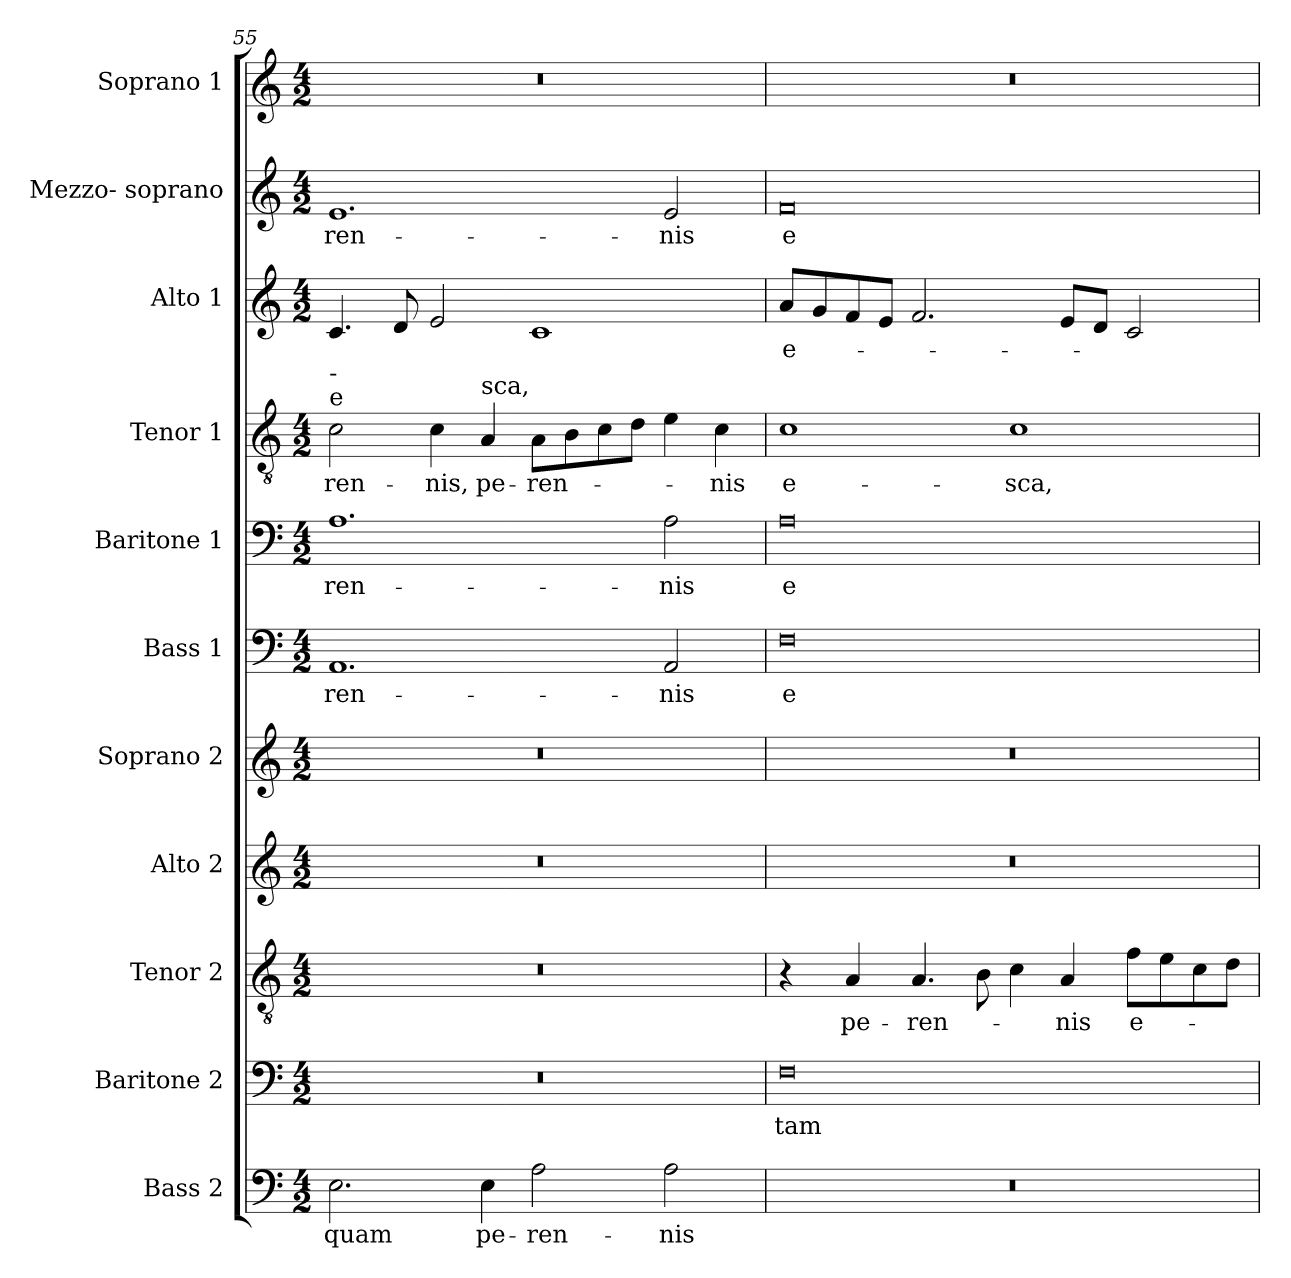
**kern	**text	**kern	**text	**kern	**text	**kern	**kern	**kern	**text	**kern	**text	**kern	**text	**kern	**text	**kern	**text	**kern
*part11	*part11	*part10	*part10	*part9	*part9	*part8	*part7	*part6	*part6	*part5	*part5	*part4	*part4	*part3	*part3	*part2	*part2	*part1
*staff11	*staff11	*staff10	*staff10	*staff9	*staff9	*staff8	*staff7	*staff6	*staff6	*staff5	*staff5	*staff4	*staff4	*staff3	*staff3	*staff2	*staff2	*staff1
*I"Bass 2	*	*I"Baritone 2	*	*I"Tenor 2	*	*I"Alto 2	*I"Soprano 2	*I"Bass 1	*	*I"Baritone 1	*	*I"Tenor 1	*	*I"Alto 1	*	*I"Mezzo-  soprano	*	*I"Soprano 1
*I'B2	*	*I'Bar. 2	*	*I'T2	*	*I'A2	*I'S2	*I'B1	*	*I'Bar. 1	*	*I'T1	*	*I'A1	*	*I'M.	*	*I'S1
*clefF4	*	*clefF4	*	*clefGv2	*	*clefG2	*clefG2	*clefF4	*	*clefF4	*	*clefGv2	*	*clefG2	*	*clefG2	*	*clefG2
*M4/2	*	*M4/2	*	*M4/2	*	*M4/2	*M4/2	*M4/2	*	*M4/2	*	*M4/2	*	*M4/2	*	*M4/2	*	*M4/2
=55	=55	=55	=55	=55	=55	=55	=55	=55	=55	=55	=55	=55	=55	=55	=55	=55	=55	=55
!	!	!	!	!	!	!	!	!	!	!	!	!LO:TX:a:t=e	!	!	!	!	!	!
!	!	!	!	!	!	!	!	!	!	!	!	!LO:TX:a:t=-	!	!	!	!	!	!
!	!LO:LY:b:cj	!	!	!	!	!	!	!	!LO:LY:b:cj	!	!LO:LY:b:cj	!	!LO:LY:b:cj	!	!	!	!LO:LY:b:cj	!
2.E\	quam	0r	.	0r	.	0r	0r	1.AA	-ren-	1.A	-ren-	2c\	-ren-	4.c/	.	1.e	-ren-	0r
.	.	.	.	.	.	.	.	.	.	.	.	.	.	8d/	.	.	.	.
!	!	!	!	!	!	!	!	!	!	!	!	!	!LO:LY:b:cj	!	!	!	!	!
.	.	.	.	.	.	.	.	.	.	.	.	4c\	-nis,	2e/	.	.	.	.
!	!	!	!	!	!	!	!	!	!	!	!	!LO:TX:a:t=sca,	!	!	!	!	!	!
!	!LO:LY:b	!	!	!	!	!	!	!	!	!	!	!	!LO:LY:b:cj	!	!	!	!	!
4E\	pe-	.	.	.	.	.	.	.	.	.	.	4A/	pe-	.	.	.	.	.
!	!LO:LY:b:cj	!	!	!	!	!	!	!	!	!	!	!	!LO:LY:b	!	!	!	!	!
2A\	-ren-	.	.	.	.	.	.	.	.	.	.	8A\L	-ren-	1c	.	.	.	.
.	.	.	.	.	.	.	.	.	.	.	.	8B\	.	.	.	.	.	.
.	.	.	.	.	.	.	.	.	.	.	.	8c\	.	.	.	.	.	.
.	.	.	.	.	.	.	.	.	.	.	.	8d\J	.	.	.	.	.	.
!	!LO:LY:b:cj	!	!	!	!	!	!	!	!LO:LY:b:cj	!	!LO:LY:b:cj	!	!	!	!	!	!LO:LY:b:cj	!
2A\	-nis	.	.	.	.	.	.	2AA/	-nis	2A\	-nis	4e\	.	.	.	2e/	-nis	.
!	!	!	!	!	!	!	!	!	!	!	!	!	!LO:LY:b:cj	!	!	!	!	!
.	.	.	.	.	.	.	.	.	.	.	.	4c\	-nis	.	.	.	.	.
=56	=56	=56	=56	=56	=56	=56	=56	=56	=56	=56	=56	=56	=56	=56	=56	=56	=56	=56
!	!	!	!LO:LY:b:cj	!	!	!	!	!	!LO:LY:b:rj	!	!LO:LY:b:rj	!	!LO:LY:b:cj	!	!LO:LY:b:cj	!	!LO:LY:b:rj	!
0r	.	0F	tam	4r	.	0r	0r	0F	e-	0A	e-	1c	e-	8a/L	e-	0f	e-	0r
.	.	.	.	.	.	.	.	.	.	.	.	.	.	8g/	.	.	.	.
!	!	!	!	!	!LO:LY:b:cj	!	!	!	!	!	!	!	!	!	!	!	!	!
.	.	.	.	4A/	pe-	.	.	.	.	.	.	.	.	8f/	.	.	.	.
.	.	.	.	.	.	.	.	.	.	.	.	.	.	8e/J	.	.	.	.
!	!	!	!	!	!LO:LY:b	!	!	!	!	!	!	!	!	!	!	!	!	!
.	.	.	.	4.A/	-ren-	.	.	.	.	.	.	.	.	2.f/	.	.	.	.
.	.	.	.	8B\	.	.	.	.	.	.	.	.	.	.	.	.	.	.
!	!	!	!	!	!	!	!	!	!	!	!	!	!LO:LY:b:cj	!	!	!	!	!
.	.	.	.	4c\	.	.	.	.	.	.	.	1c	-sca,	.	.	.	.	.
!	!	!	!	!	!LO:LY:b:cj	!	!	!	!	!	!	!	!	!	!	!	!	!
.	.	.	.	4A/	-nis	.	.	.	.	.	.	.	.	8e/L	.	.	.	.
.	.	.	.	.	.	.	.	.	.	.	.	.	.	8d/J	.	.	.	.
!	!	!	!	!	!LO:LY:b:cj	!	!	!	!	!	!	!	!	!	!	!	!	!
.	.	.	.	8f\L	e-	.	.	.	.	.	.	.	.	2c/	.	.	.	.
.	.	.	.	8e\	.	.	.	.	.	.	.	.	.	.	.	.	.	.
.	.	.	.	8c\	.	.	.	.	.	.	.	.	.	.	.	.	.	.
.	.	.	.	8d\J	.	.	.	.	.	.	.	.	.	.	.	.	.	.
=	=	=	=	=	=	=	=	=	=	=	=	=	=	=	=	=	=	=
*-	*-	*-	*-	*-	*-	*-	*-	*-	*-	*-	*-	*-	*-	*-	*-	*-	*-	*-
